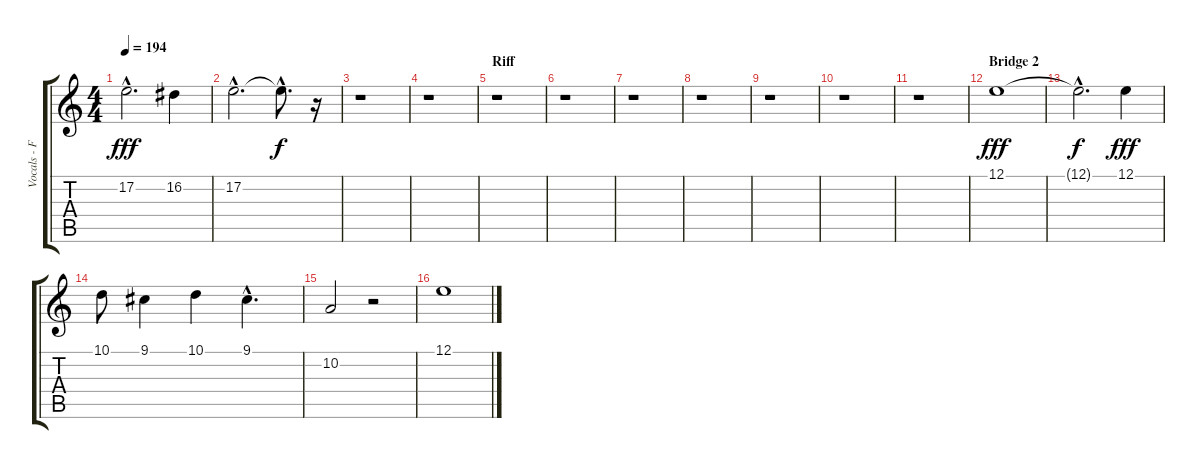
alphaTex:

\track ("Vocals - Fat Mike" "Vocals - F") {instrument lead6voice}
\staff {score tabs}
\tuning (E4 B3 G3 D3 A2 E2) {hide}
\ts (4 4)
\tempo 194
\clef g2
\ks c
17.2{hac}.2{d dy fff} 16.2.4 |
17.2{hac}.2{d} 17.2{hac t}.8{d dy f} r.16 |
r.1 |
r.1 |
\section ("" "Riff")
r.1 |
r.1 |
r.1 |
r.1 |
r.1 |
r.1 |
r.1 |
\section ("" "Bridge 2")
12.1.1{dy fff} |
12.1{hac t}.2{d dy f} 12.1.4{dy fff} |
10.1.8 9.1.4 10.1.4 9.1{hac}.4{d} |
10.2.2 r.2 |
12.1.1
